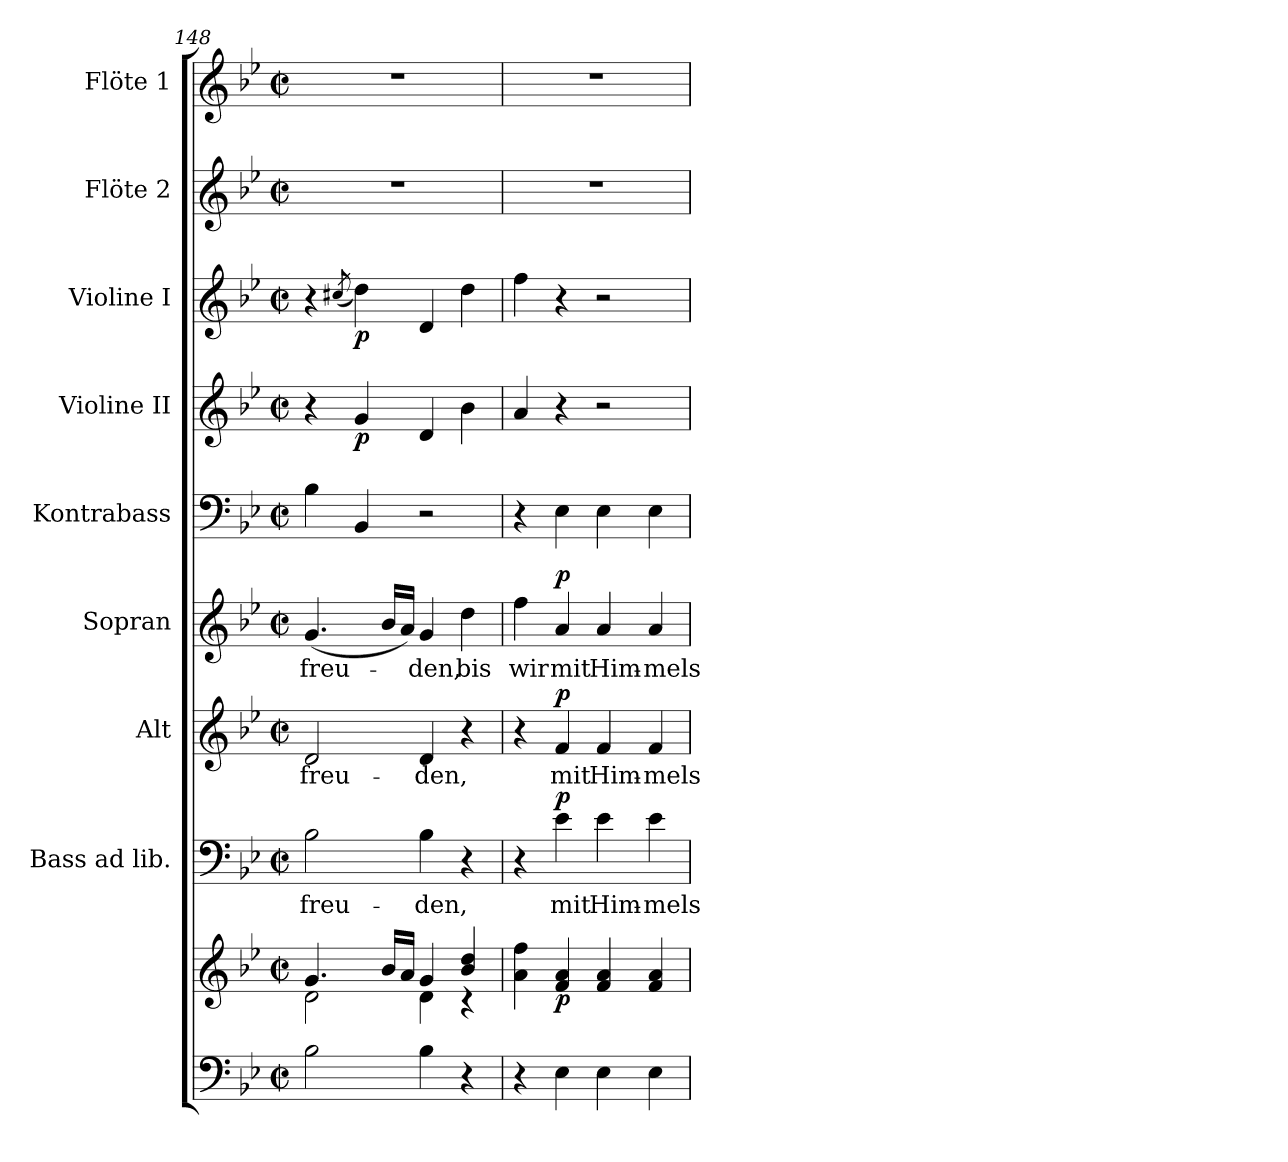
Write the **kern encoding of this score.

**kern	**kern	**dynam	**kern	**text	**dynam	**kern	**text	**dynam	**kern	**text	**dynam	**kern	**kern	**dynam	**kern	**dynam	**kern	**kern
*part9	*part9	*part9	*part8	*part8	*part8	*part7	*part7	*part7	*part6	*part6	*part6	*part5	*part4	*part4	*part3	*part3	*part2	*part1
*staff10	*staff9	*staff9/10	*staff8	*staff8	*staff8	*staff7	*staff7	*staff7	*staff6	*staff6	*staff6	*staff5	*staff4	*staff4	*staff3	*staff3	*staff2	*staff1
*	*	*	*I"Bass ad lib.	*	*	*I"Alt	*	*	*I"Sopran	*	*	*I"Kontrabass	*I"Violine II	*	*I"Violine I	*	*I"Flöte 2	*I"Flöte 1
*	*	*	*I'B.	*	*	*I'A.	*	*	*I'S.	*	*	*I'Kb.	*I'Vl. II	*	*I'Vl. I	*	*I'Fl. 2	*I'Fl. 1
*clefF4	*clefG2	*	*clefF4	*	*	*clefG2	*	*	*clefG2	*	*	*clefF4	*clefG2	*	*clefG2	*	*clefG2	*clefG2
*	*	*	*	*	*	*	*	*	*	*	*	*ITrd7c12	*	*	*	*	*	*
*k[b-e-]	*k[b-e-]	*	*k[b-e-]	*	*	*k[b-e-]	*	*	*k[b-e-]	*	*	*k[b-e-]	*k[b-e-]	*	*k[b-e-]	*	*k[b-e-]	*k[b-e-]
*B-:	*B-:	*	*B-:	*	*	*B-:	*	*	*B-:	*	*	*B-:	*B-:	*	*B-:	*	*B-:	*B-:
*M2/2	*M2/2	*	*M2/2	*	*	*M2/2	*	*	*M2/2	*	*	*M2/2	*M2/2	*	*M2/2	*	*M2/2	*M2/2
*met(c|)	*met(c|)	*	*met(c|)	*	*	*met(c|)	*	*	*met(c|)	*	*	*met(c|)	*met(c|)	*	*met(c|)	*	*met(c|)	*met(c|)
=148	=148	=148	=148	=148	=148	=148	=148	=148	=148	=148	=148	=148	=148	=148	=148	=148	=148	=148
*	*^	*	*	*	*	*	*	*	*	*	*	*	*	*	*	*	*	*
!	!	!	!	!	!LO:LY:b	!	!	!LO:LY:b	!	!	!LO:LY:b	!	!	!	!	!	!	!	!
2B-\	4.g/	2d\	.	2B-\	-freu-	.	2d/	-freu-	.	(<4.g/	-freu-	.	4BB-\	4r	.	4r	.	1r	1r
.	.	.	.	.	.	.	.	.	.	.	.	.	.	.	.	(<8qcc#X/	.	.	.
!	!	!	!	!	!	!	!	!	!	!	!	!	!	!	!LO:DY:b	!	!LO:DY:b	!	!
.	.	.	.	.	.	.	.	.	.	.	.	.	4BBB-/	4g/	p	4dd\)	p	.	.
.	16b-/LL	.	.	.	.	.	.	.	.	16b-/LL	.	.	.	.	.	.	.	.	.
.	16a/JJ	.	.	.	.	.	.	.	.	16a/JJ)	.	.	.	.	.	.	.	.	.
!	!	!	!	!	!LO:LY:b	!	!	!LO:LY:b	!	!	!LO:LY:b	!	!	!	!	!	!	!	!
4B-\	4g/	4d\	.	4B-\	-den,	.	4d/	-den,	.	4g/	-den,	.	2r	4d/	.	4d/	.	.	.
!	!	!	!	!	!	!	!	!	!	!	!LO:LY:b	!	!	!	!	!	!	!	!
4r	4b-/ 4dd/	4rc	.	4r	.	.	4r	.	.	4dd\	bis	.	.	4b-\	.	4dd\	.	.	.
=149	=149	=149	=149	=149	=149	=149	=149	=149	=149	=149	=149	=149	=149	=149	=149	=149	=149	=149	=149
!	!	!	!	!	!	!	!	!	!	!	!LO:LY:b	!	!	!	!	!	!	!	!
*	*v	*v	*	*	*	*	*	*	*	*	*	*	*	*	*	*	*	*	*
4r	4a\ 4ff\	.	4r	.	.	4r	.	.	4ff\	wir	.	4r	4a/	.	4ff\	.	1r	1r
!	!	!LO:DY:b	!	!LO:LY:b	!LO:DY:a	!	!LO:LY:b	!LO:DY:a	!	!LO:LY:b	!LO:DY:a	!	!	!	!	!	!	!
4E-\	4f/ 4a/	p	4e-\	mit	p	4f/	mit	p	4a/	mit	p	4EE-\	4r	.	4r	.	.	.
!	!	!	!	!LO:LY:b	!	!	!LO:LY:b	!	!	!LO:LY:b	!	!	!	!	!	!	!	!
4E-\	4f/ 4a/	.	4e-\	Him-	.	4f/	Him-	.	4a/	Him-	.	4EE-\	2r	.	2r	.	.	.
!	!	!	!	!LO:LY:b	!	!	!LO:LY:b	!	!	!LO:LY:b	!	!	!	!	!	!	!	!
4E-\	4f/ 4a/	.	4e-\	-mels-	.	4f/	-mels-	.	4a/	-mels-	.	4EE-\	.	.	.	.	.	.
=	=	=	=	=	=	=	=	=	=	=	=	=	=	=	=	=	=	=
*-	*-	*-	*-	*-	*-	*-	*-	*-	*-	*-	*-	*-	*-	*-	*-	*-	*-	*-
